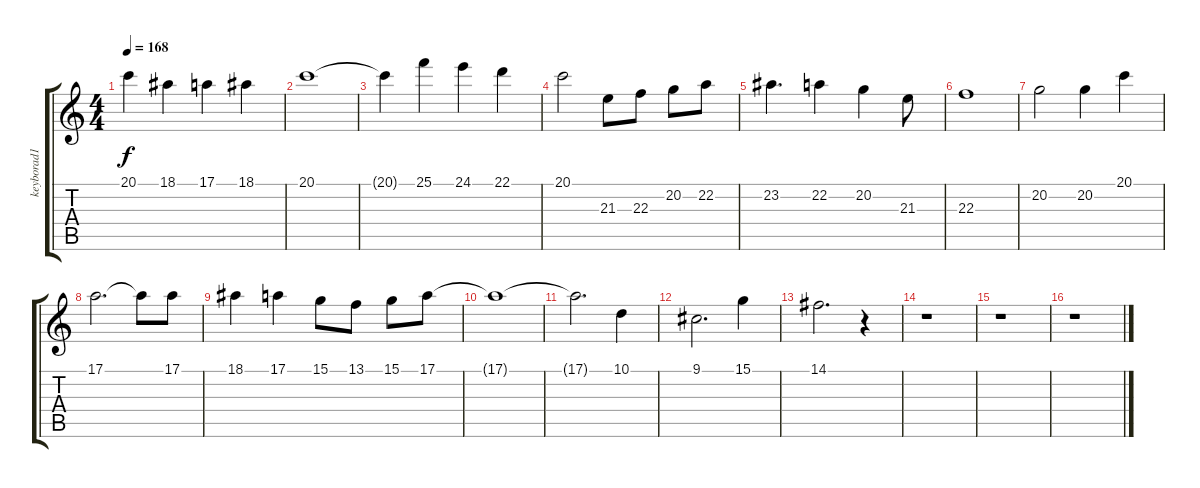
\track ("keyborad1" "keyborad1") {instrument stringensemble1}
\staff {score tabs}
\tuning (E4 B3 G3 D3 A2 E2) {hide}
\ts (4 4)
\tempo 168
\clef g2
\ks c
20.1{t}.4{dy f} 18.1.4 17.1.4 18.1.4 |
20.1.1 |
20.1{t}.4 25.1.4 24.1.4 22.1.4 |
20.1.2 21.3.8 22.3.8 20.2.8 22.2.8 |
23.2.4{d} 22.2.4 20.2.4 21.3.8 |
22.3.1 |
20.2.2 20.2.4 20.1.4 |
17.1.2{d} 17.1{t}.8 17.1.8 |
18.1.4 17.1.4 15.1.8 13.1.8 15.1.8 17.1.8 |
17.1{t}.1 |
17.1{t}.2{d} 10.1.4 |
9.1.2{d} 15.1.4 |
14.1.2{d} r.4 |
r.1 |
r.1 |
r.1
